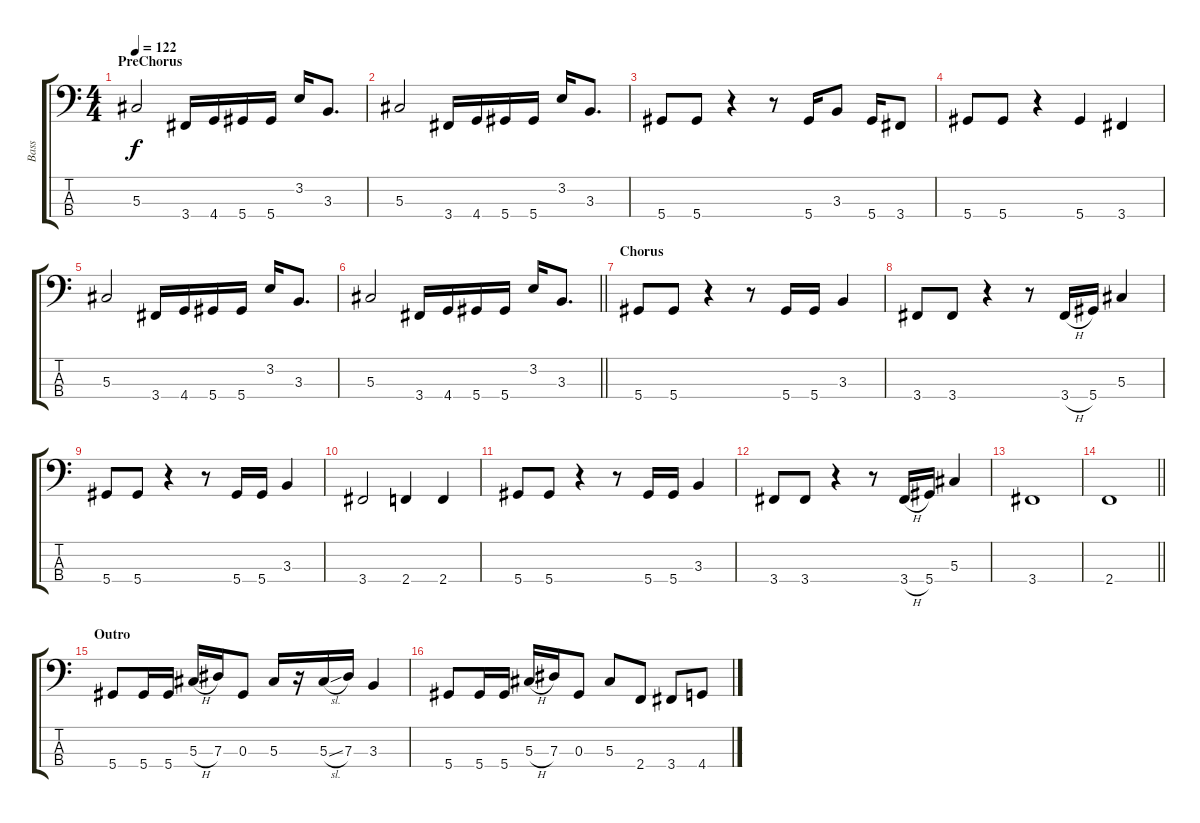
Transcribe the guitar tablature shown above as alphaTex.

\track ("Bass" "Bass") {instrument electricbassfinger}
\staff {score tabs}
\tuning (Gb2 Db2 Ab1 Eb1) {hide}
\ts (4 4)
\section ("" "PreChorus")
\tempo 122
\clef f4
\ks c
5.3.2{dy f} 3.4.16 4.4.16 5.4.16 5.4.16 3.2.16 3.3.8{d} |
5.3.2 3.4.16 4.4.16 5.4.16 5.4.16 3.2.16 3.3.8{d} |
5.4.8 5.4.8 r.4 r.8 5.4.16 3.3.8 5.4.16 3.4.8 |
5.4.8 5.4.8 r.4 5.4.4 3.4.4 |
5.3.2 3.4.16 4.4.16 5.4.16 5.4.16 3.2.16 3.3.8{d} |
\barLineRight lightlight
5.3.2 3.4.16 4.4.16 5.4.16 5.4.16 3.2.16 3.3.8{d} |
\section ("" "Chorus")
5.4.8 5.4.8 r.4 r.8 5.4.16 5.4.16 3.3.4 |
3.4.8 3.4.8 r.4 r.8 3.4{h}.16 5.4.16 5.3.4 |
5.4.8 5.4.8 r.4 r.8 5.4.16 5.4.16 3.3.4 |
3.4.2 2.4.4 2.4.4 |
5.4.8 5.4.8 r.4 r.8 5.4.16 5.4.16 3.3.4 |
3.4.8 3.4.8 r.4 r.8 3.4{h}.16 5.4.16 5.3.4 |
3.4.1 |
\barLineRight lightlight
2.4.1 |
\section ("" "Outro")
5.4.8 5.4.16 5.4.16 5.3{h}.16 7.3.16 0.3.8 5.3.16 r.16 5.3{sl}.16 7.3.16 3.3.4 |
5.4.8 5.4.16 5.4.16 5.3{h}.16 7.3.16 0.3.8 5.3.8 2.4.8 3.4.8 4.4.8
